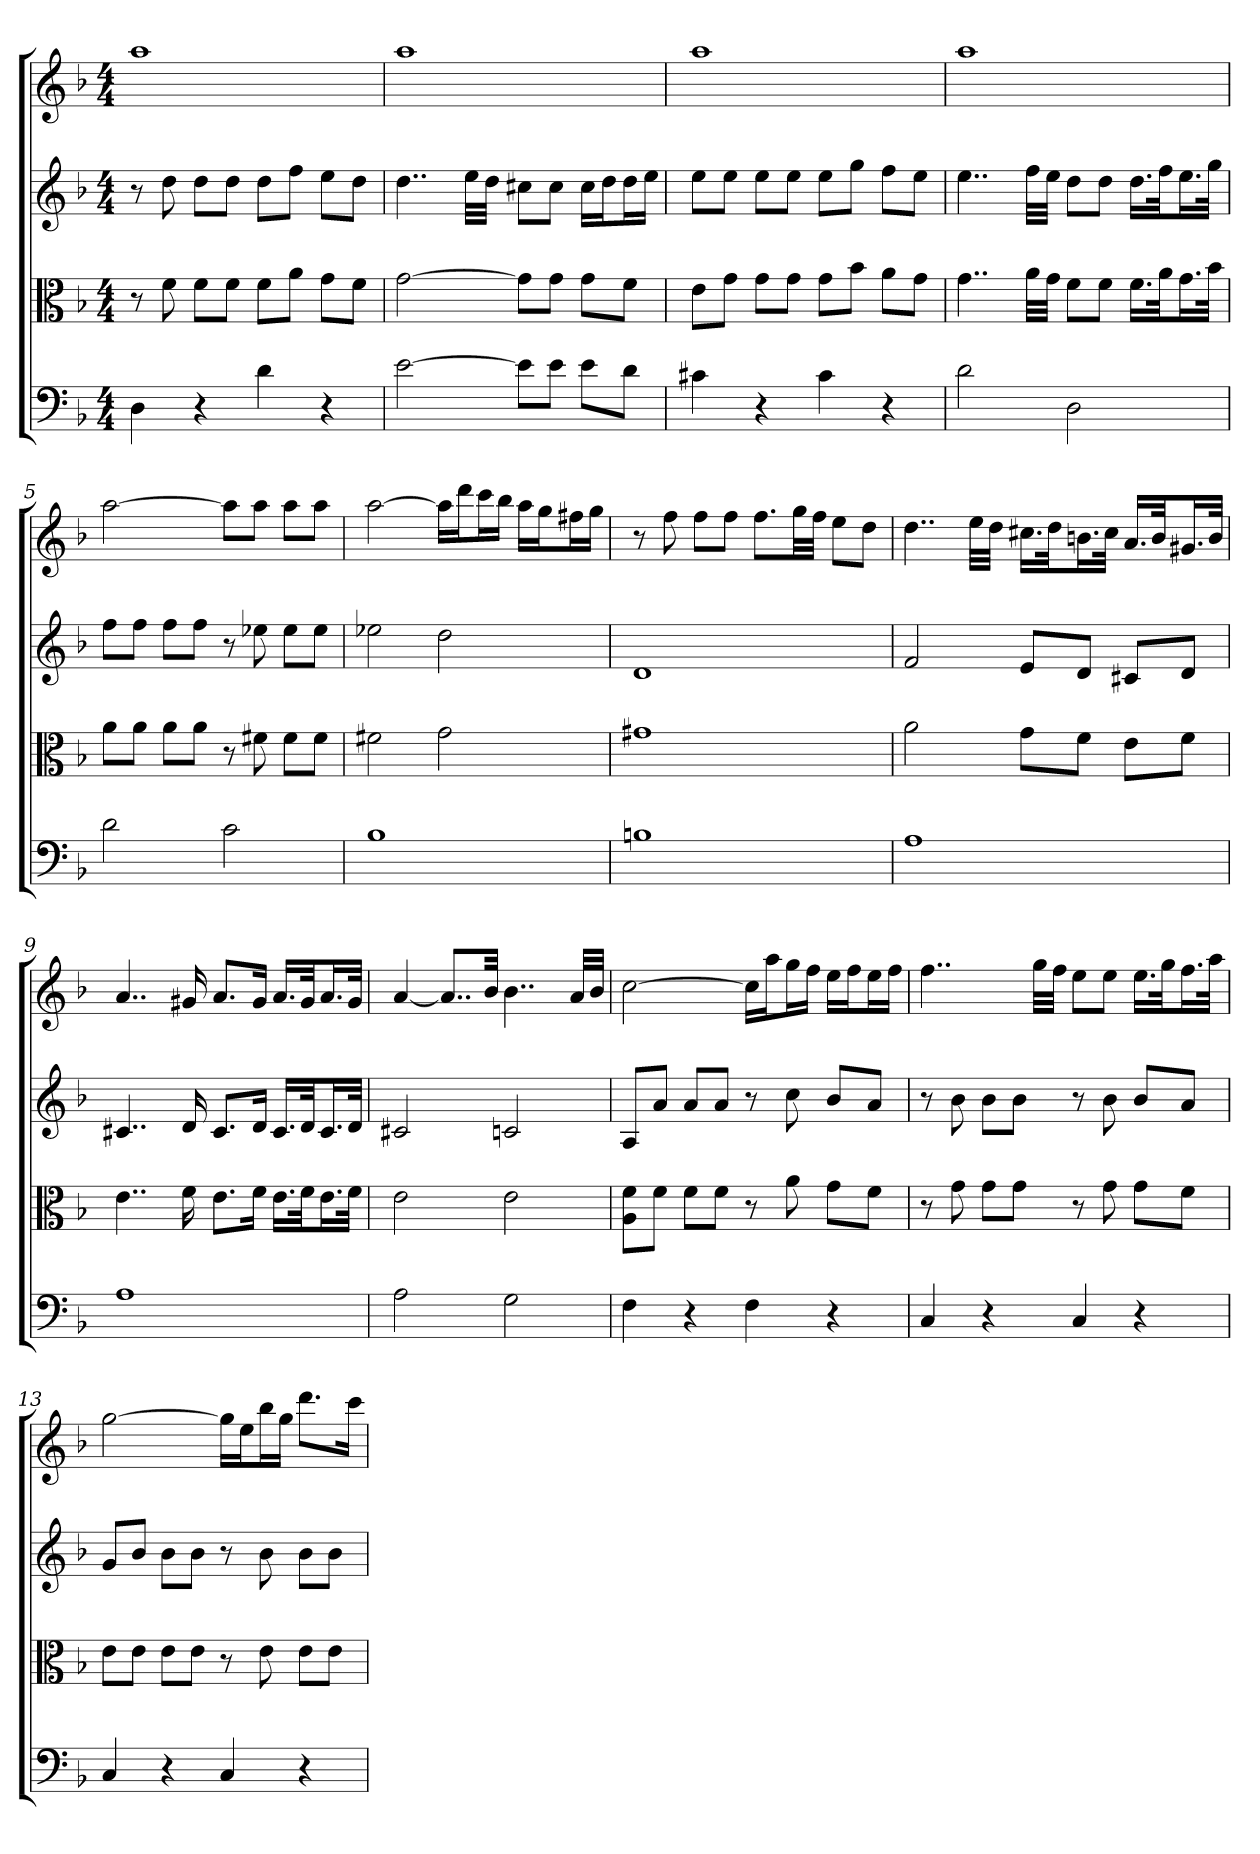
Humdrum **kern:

**kern	**kern	**kern	**kern
*part4	*part3	*part2	*part1
*staff4	*staff3	*staff2	*staff1
*clefF4	*clefC3	*	*
*k[b-]	*k[b-]	*k[b-]	*k[b-]
*d:	*d:	*d:	*d:
*M4/4	*M4/4	*M4/4	*M4/4
=1	=1	=1	=1
4D	8r	8r	1aa
.	8f	8dd	.
4r	8f\L	8ddL	.
.	8f\J	8ddJ	.
4d	8f\L	8ddL	.
.	8a\J	8ffJ	.
4r	8g\L	8eeL	.
.	8f\J	8ddJ	.
=2	=2	=2	=2
[2e	[2g	4..dd	1aa
.	.	32eeLLL	.
.	.	32ddJJJ	.
8e\L]	8g\L]	8cc#XL	.
8e\J	8g\J	8cc#J	.
8e\L	8g\L	16cc#LL	.
.	.	16ddJ	.
8d\J	8f\J	16ddL	.
.	.	16eeJJ	.
=3	=3	=3	=3
4c#X	8e\L	8eeL	1aa
.	8g\J	8eeJ	.
4r	8g\L	8eeL	.
.	8g\J	8eeJ	.
4c#	8g\L	8eeL	.
.	8b-\J	8ggJ	.
4r	8a\L	8ffL	.
.	8g\J	8eeJ	.
=4	=4	=4	=4
2d	4..g	4..ee	1aa
.	32a\LLL	32ffLLL	.
.	32g\JJJ	32eeJJJ	.
2D	8f\L	8ddL	.
.	8f\J	8ddJ	.
.	16.f\LL	16.ddLL	.
.	32a\Jk	32ffJk	.
.	16.g\L	16.eeL	.
.	32b-\JJk	32ggJJk	.
=5	=5	=5	=5
2d	8a\L	8ffL	[2aa
.	8a\J	8ffJ	.
.	8a\L	8ffL	.
.	8a\J	8ffJ	.
2c	8r	8r	8aaL]
.	8f#X	8ee-X	8aaJ
.	8f#\L	8ee-L	8aaL
.	8f#\J	8ee-J	8aaJ
=6	=6	=6	=6
1B-	2f#X	2ee-X	[2aa
.	2g	2dd	16aaLL]
.	.	.	16dddJ
.	.	.	16cccL
.	.	.	16bb-JJ
.	.	.	16aaLL
.	.	.	16ggJ
.	.	.	16ff#XL
.	.	.	16ggJJ
=7	=7	=7	=7
1Bn	1g#X	1d	8r
.	.	.	8ff
.	.	.	8ffL
.	.	.	8ffJ
.	.	.	8.ffL
.	.	.	32ggLL
.	.	.	32ffJJJ
.	.	.	8eeL
.	.	.	8ddJ
=8	=8	=8	=8
1A	2a	2f	4..dd
.	.	.	32eeLLL
.	.	.	32ddJJJ
.	8g\L	8eL	16.cc#XLL
.	.	.	32ddJk
.	8f\J	8dJ	16.bnL
.	.	.	32cc#JJk
.	8e\L	8c#XL	16.aLL
.	.	.	32bJk
.	8f\J	8dJ	16.g#XL
.	.	.	32bJJk
=9	=9	=9	=9
1A	4..e	4..c#X	4..a
.	16f	16d	16g#X
.	8.e\L	8.c#L	8.aL
.	16f\Jk	16dJk	16g#Jk
.	16.e\LL	16.c#LL	16.aLL
.	32f\Jk	32dJk	32g#Jk
.	16.e\L	16.c#L	16.aL
.	32f\JJk	32dJJk	32g#JJk
=10	=10	=10	=10
2A	2e	2c#X	[4a
.	.	.	8..aL]
.	.	.	32b-Jkk
2G	2e	2cn	4..b-
.	.	.	32aLLL
.	.	.	32b-JJJ
=11	=11	=11	=11
4F	8A\ 8f\L	8AL	[2cc
.	8f\J	8aJ	.
4r	8f\L	8aL	.
.	8f\J	8aJ	.
4F	8r	8r	16ccLL]
.	.	.	16aaJ
.	8a	8cc	16ggL
.	.	.	16ffJJ
4r	8g\L	8b-L	16eeLL
.	.	.	16ffJ
.	8f\J	8aJ	16eeL
.	.	.	16ffJJ
=12	=12	=12	=12
4C	8r	8r	4..ff
.	8g	8b-	.
4r	8g\L	8b-L	.
.	8g\J	8b-J	.
.	.	.	32ggLLL
.	.	.	32ffJJJ
4C	8r	8r	8eeL
.	8g	8b-	8eeJ
4r	8g\L	8b-L	16.eeLL
.	.	.	32ggJk
.	8f\J	8aJ	16.ffL
.	.	.	32aaJJk
=13	=13	=13	=13
4C	8e\L	8gL	[2gg
.	8e\J	8b-J	.
4r	8e\L	8b-L	.
.	8e\J	8b-J	.
4C	8r	8r	16ggLL]
.	.	.	16eeJ
.	8e	8b-	16bb-L
.	.	.	16ggJJ
4r	8e\L	8b-L	8.dddL
.	8e\J	8b-J	.
.	.	.	16cccJk
=	=	=	=
*-	*-	*-	*-
